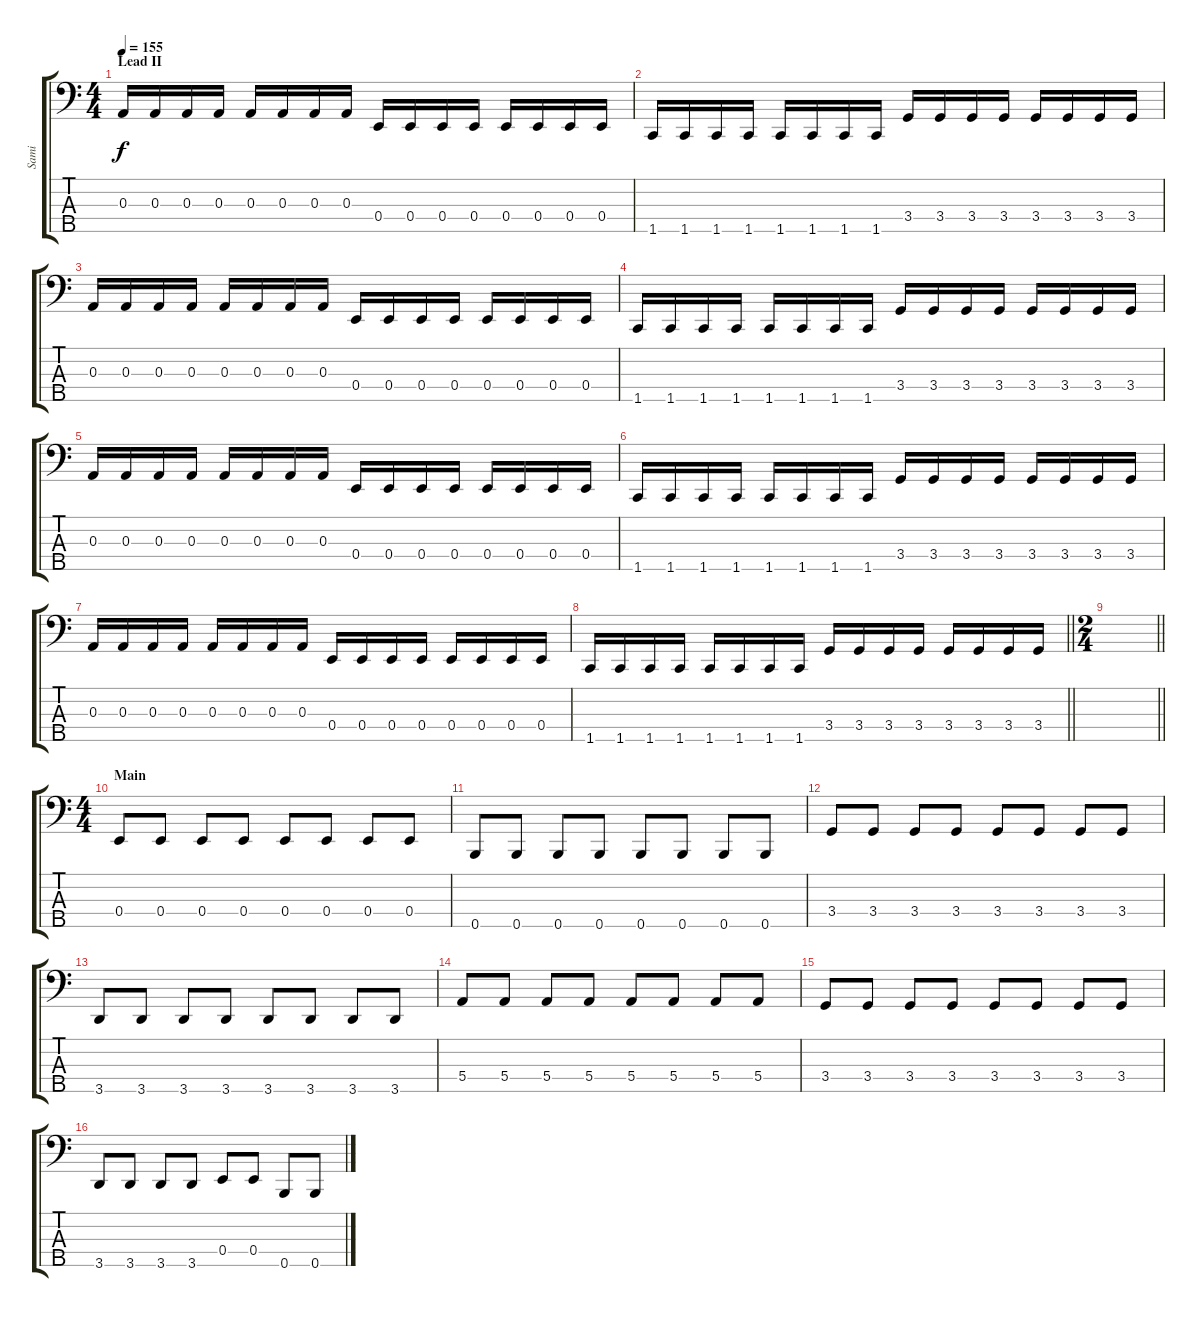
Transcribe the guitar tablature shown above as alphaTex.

\track ("Sami" "Sami") {instrument electricbassfinger}
\staff {score tabs}
\tuning (G2 D2 A1 E1 B0) {hide}
\ts (4 4)
\section ("" "Lead II")
\tempo 155
\clef f4
\ks c
0.3.16{dy f} 0.3.16 0.3.16 0.3.16 0.3.16 0.3.16 0.3.16 0.3.16 0.4.16 0.4.16 0.4.16 0.4.16 0.4.16 0.4.16 0.4.16 0.4.16 |
1.5.16 1.5.16 1.5.16 1.5.16 1.5.16 1.5.16 1.5.16 1.5.16 3.4.16 3.4.16 3.4.16 3.4.16 3.4.16 3.4.16 3.4.16 3.4.16 |
0.3.16 0.3.16 0.3.16 0.3.16 0.3.16 0.3.16 0.3.16 0.3.16 0.4.16 0.4.16 0.4.16 0.4.16 0.4.16 0.4.16 0.4.16 0.4.16 |
1.5.16 1.5.16 1.5.16 1.5.16 1.5.16 1.5.16 1.5.16 1.5.16 3.4.16 3.4.16 3.4.16 3.4.16 3.4.16 3.4.16 3.4.16 3.4.16 |
0.3.16 0.3.16 0.3.16 0.3.16 0.3.16 0.3.16 0.3.16 0.3.16 0.4.16 0.4.16 0.4.16 0.4.16 0.4.16 0.4.16 0.4.16 0.4.16 |
1.5.16 1.5.16 1.5.16 1.5.16 1.5.16 1.5.16 1.5.16 1.5.16 3.4.16 3.4.16 3.4.16 3.4.16 3.4.16 3.4.16 3.4.16 3.4.16 |
0.3.16 0.3.16 0.3.16 0.3.16 0.3.16 0.3.16 0.3.16 0.3.16 0.4.16 0.4.16 0.4.16 0.4.16 0.4.16 0.4.16 0.4.16 0.4.16 |
\barLineRight lightlight
1.5.16 1.5.16 1.5.16 1.5.16 1.5.16 1.5.16 1.5.16 1.5.16 3.4.16 3.4.16 3.4.16 3.4.16 3.4.16 3.4.16 3.4.16 3.4.16 |
\ts (2 4)
\section ("" "")
\barLineRight lightlight
|
\ts (4 4)
\section ("" "Main")
0.4.8 0.4.8 0.4.8 0.4.8 0.4.8 0.4.8 0.4.8 0.4.8 |
0.5.8 0.5.8 0.5.8 0.5.8 0.5.8 0.5.8 0.5.8 0.5.8 |
3.4.8 3.4.8 3.4.8 3.4.8 3.4.8 3.4.8 3.4.8 3.4.8 |
3.5.8 3.5.8 3.5.8 3.5.8 3.5.8 3.5.8 3.5.8 3.5.8 |
5.4.8 5.4.8 5.4.8 5.4.8 5.4.8 5.4.8 5.4.8 5.4.8 |
3.4.8 3.4.8 3.4.8 3.4.8 3.4.8 3.4.8 3.4.8 3.4.8 |
3.5.8 3.5.8 3.5.8 3.5.8 0.4.8 0.4.8 0.5.8 0.5.8
